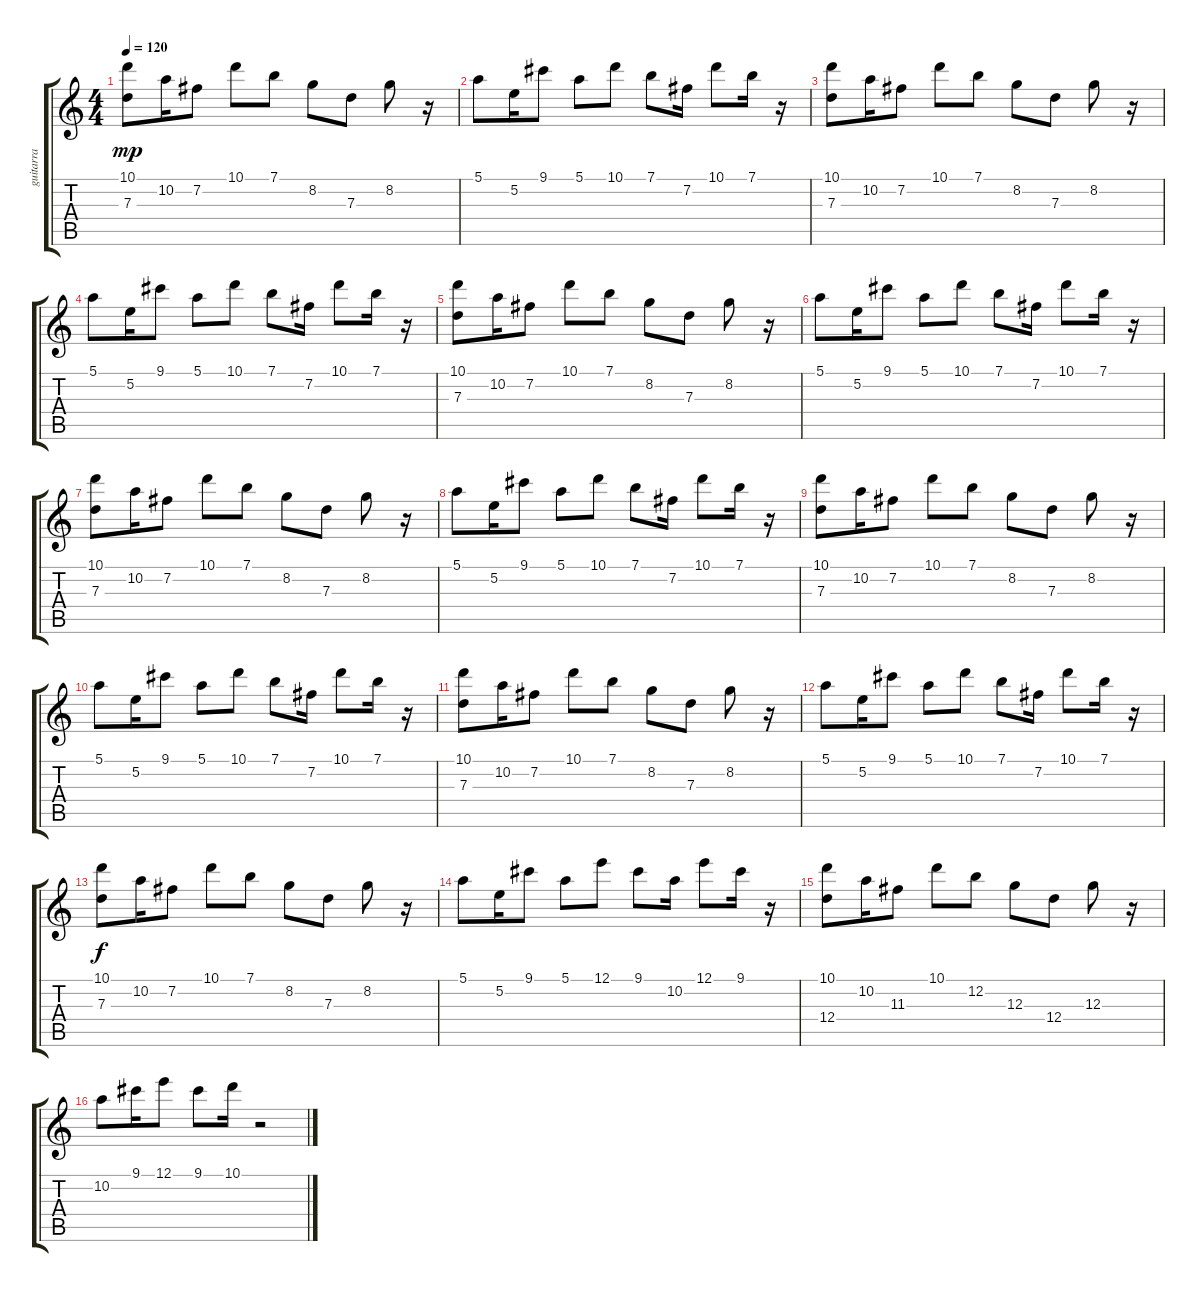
\track ("guitarra" "guitarra") {instrument acousticguitarsteel}
\staff {score tabs}
\tuning (E4 B3 G3 D3 A2 E2) {hide}
\ts (4 4)
\tempo 120
\clef g2
\ks c
(10.1 7.3).8{dy mp} 10.2.16 7.2.8 10.1.8 7.1.8 8.2.8 7.3.8 8.2.8 r.16 |
5.1.8 5.2.16 9.1.8 5.1.8 10.1.8 7.1.8 7.2.16 10.1.8 7.1.16 r.16 |
(10.1 7.3).8 10.2.16 7.2.8 10.1.8 7.1.8 8.2.8 7.3.8 8.2.8 r.16 |
5.1.8 5.2.16 9.1.8 5.1.8 10.1.8 7.1.8 7.2.16 10.1.8 7.1.16 r.16 |
(10.1 7.3).8 10.2.16 7.2.8 10.1.8 7.1.8 8.2.8 7.3.8 8.2.8 r.16 |
5.1.8 5.2.16 9.1.8 5.1.8 10.1.8 7.1.8 7.2.16 10.1.8 7.1.16 r.16 |
(10.1 7.3).8 10.2.16 7.2.8 10.1.8 7.1.8 8.2.8 7.3.8 8.2.8 r.16 |
5.1.8 5.2.16 9.1.8 5.1.8 10.1.8 7.1.8 7.2.16 10.1.8 7.1.16 r.16 |
(10.1 7.3).8 10.2.16 7.2.8 10.1.8 7.1.8 8.2.8 7.3.8 8.2.8 r.16 |
5.1.8 5.2.16 9.1.8 5.1.8 10.1.8 7.1.8 7.2.16 10.1.8 7.1.16 r.16 |
(10.1 7.3).8 10.2.16 7.2.8 10.1.8 7.1.8 8.2.8 7.3.8 8.2.8 r.16 |
5.1.8 5.2.16 9.1.8 5.1.8 10.1.8 7.1.8 7.2.16 10.1.8 7.1.16 r.16 |
(10.1 7.3).8{dy f} 10.2.16 7.2.8 10.1.8 7.1.8 8.2.8 7.3.8 8.2.8 r.16 |
5.1.8 5.2.16 9.1.8 5.1.8 12.1.8 9.1.8 10.2.16 12.1.8 9.1.16 r.16 |
(10.1 12.4).8 10.2.16 11.3.8 10.1.8 12.2.8 12.3.8 12.4.8 12.3.8 r.16 |
10.2.8 9.1.16 12.1.8 9.1.8 10.1.16 r.2
